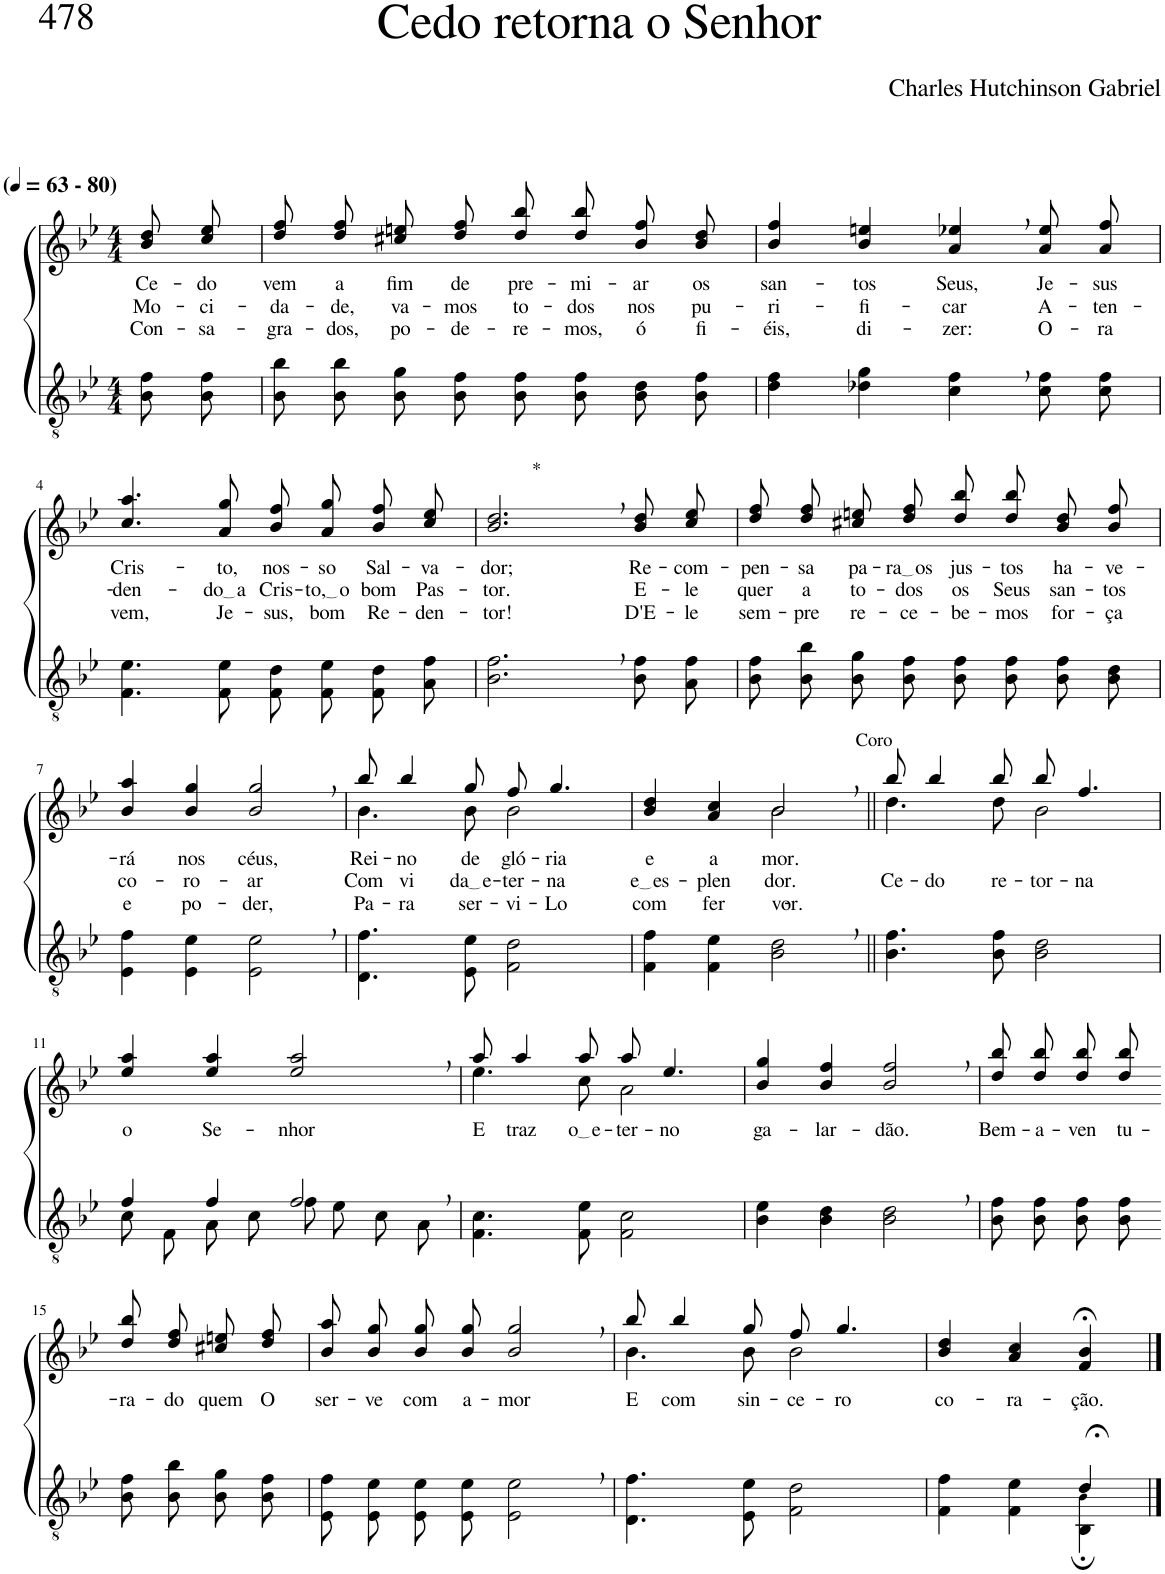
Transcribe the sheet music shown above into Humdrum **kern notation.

**kern	**kern	**text	**text	**text
*part2	*part1	*part1	*part1	*part1
*staff2	*staff1	*staff1	*staff1	*staff1
*I"Parte III e IV	*I"Parte I e II	*	*	*
*clefGv2	*clefG2	*	*	*
*Trd4c7	*Trd4c7	*	*	*
*k[b-e-]	*k[b-e-]	*	*	*
*M4/4	*M4/4	*	*	*
*MM63	*MM63	*	*	*
=1	=1	=1	=1	=1
!	!LO:TX:a:B:t=(	!	!	!
!	!LO:TX:a:B:t=- 80)	!	!	!
!	!	!LO:LY:b	!LO:LY:b	!LO:LY:b
8B-\ 8f\L	8b-\ 8dd\L	Ce-	Mo-	Con-
!	!	!LO:LY:b	!LO:LY:b	!LO:LY:b
8B-\ 8f\J	8cc\ 8ee-\J	-do	-ci-	-sa-
=2	=2	=2	=2	=2
!	!	!LO:LY:b	!LO:LY:b	!LO:LY:b
8B-\ 8b-\L	8dd\ 8ff\L	vem	-da-	-gra-
!	!	!LO:LY:b	!LO:LY:b	!LO:LY:b
8B-\ 8b-\J	8dd\ 8ff\J	a	-de,	-dos,
!	!	!LO:LY:b	!LO:LY:b	!LO:LY:b
8B-\ 8g\L	8cc#X\ 8een\L	fim	va-	po-
!	!	!LO:LY:b	!LO:LY:b	!LO:LY:b
8B-\ 8f\J	8dd\ 8ff\J	de	-mos	-de-
!	!	!LO:LY:b	!LO:LY:b	!LO:LY:b
8B-\ 8f\L	8dd\ 8bb-\L	pre-	to-	-re-
!	!	!LO:LY:b	!LO:LY:b	!LO:LY:b
8B-\ 8f\J	8dd\ 8bb-\J	-mi-	-dos	-mos,
!	!	!LO:LY:b	!LO:LY:b	!LO:LY:b
8B-\ 8d\L	8b-\ 8ff\L	-ar	nos	ó
!	!	!LO:LY:b	!LO:LY:b	!LO:LY:b
8B-\ 8f\J	8b-\ 8dd\J	os	pu-	fi-
=3	=3	=3	=3	=3
!	!	!LO:LY:b	!LO:LY:b	!LO:LY:b
4d\ 4f\	4b-/ 4ff/	san-	-ri-	-éis,
!	!	!LO:LY:b	!LO:LY:b	!LO:LY:b
4d-X\ 4g\	4b-/ 4een/	-tos	-fi-	di-
!	!	!LO:LY:b	!LO:LY:b	!LO:LY:b
4c\, 4f\,	4a/, 4ee-X/,	Seus,	-car	-zer:
!	!	!LO:LY:b	!LO:LY:b	!LO:LY:b
8c\ 8f\L	8a\ 8ee-\L	Je-	A-	O-
!	!	!LO:LY:b	!LO:LY:b	!LO:LY:b
8c\ 8f\J	8a\ 8ff\J	-sus	-ten-	-ra
!!LO:LB:g=z
=4	=4	=4	=4	=4
!	!	!LO:LY:b	!LO:LY:b	!LO:LY:b
4.F\ 4.e-\	4.cc/ 4.aa/	Cris-	-den-	vem,
!	!	!LO:LY:b	!LO:LY:b	!LO:LY:b
8F\ 8e-\	8a/ 8gg/	-to,	do a	Je-
!	!	!LO:LY:b	!LO:LY:b	!LO:LY:b
8F\ 8d\L	8b-\ 8ff\L	nos-	Cris-	-sus,
!	!	!LO:LY:b	!LO:LY:b	!LO:LY:b
8F\ 8e-\J	8a\ 8gg\J	-so	to, o	bom
!	!	!LO:LY:b	!LO:LY:b	!LO:LY:b
8F\ 8d\L	8b-\ 8ff\L	Sal-	bom	Re-
!	!	!LO:LY:b	!LO:LY:b	!LO:LY:b
8A\ 8f\J	8cc\ 8ee-\J	-va-	Pas-	-den-
=5	=5	=5	=5	=5
!	!LO:TX:a:t=*	!	!	!
!	!	!LO:LY:b	!LO:LY:b	!LO:LY:b
2.B-\, 2.f\,	2.b-/, 2.dd/,	-dor;	-tor.	-tor!
!	!	!LO:LY:b	!LO:LY:b	!LO:LY:b
8B-\ 8f\L	8b-\ 8dd\L	Re-	E-	D'E-
!	!	!LO:LY:b	!LO:LY:b	!LO:LY:b
8A\ 8f\J	8cc\ 8ee-\J	-com-	-le	-le
=6	=6	=6	=6	=6
!	!	!LO:LY:b	!LO:LY:b	!LO:LY:b
8B-\ 8f\L	8dd\ 8ff\L	-pen-	quer	sem-
!	!	!LO:LY:b	!LO:LY:b	!LO:LY:b
8B-\ 8b-\J	8dd\ 8ff\J	-sa	a	-pre
!	!	!LO:LY:b	!LO:LY:b	!LO:LY:b
8B-\ 8g\L	8cc#X\ 8een\L	pa-	to-	re-
!	!	!LO:LY:b	!LO:LY:b	!LO:LY:b
8B-\ 8f\J	8dd\ 8ff\J	ra os	-dos	-ce-
!	!	!LO:LY:b	!LO:LY:b	!LO:LY:b
8B-\ 8f\L	8dd\ 8bb-\L	jus-	os	-be-
!	!	!LO:LY:b	!LO:LY:b	!LO:LY:b
8B-\ 8f\J	8dd\ 8bb-\J	-tos	Seus	-mos
!	!	!LO:LY:b	!LO:LY:b	!LO:LY:b
8B-\ 8f\L	8b-\ 8dd\L	ha-	san-	for-
!	!	!LO:LY:b	!LO:LY:b	!LO:LY:b
8B-\ 8d\J	8b-\ 8ff\J	-ve-	-tos	-ça
!!LO:LB:g=z
=7	=7	=7	=7	=7
!	!	!LO:LY:b	!LO:LY:b	!LO:LY:b
4E-\ 4f\	4b-/ 4aa/	-rá	co-	e
!	!	!LO:LY:b	!LO:LY:b	!LO:LY:b
4E-\ 4e-\	4b-/ 4gg/	nos	-ro-	po-
!	!	!LO:LY:b	!LO:LY:b	!LO:LY:b
2E-\, 2e-\,	2b-/, 2gg/,	céus,	-ar	-der,
=8	=8	=8	=8	=8
*	*^	*	*	*
!	!	!	!LO:LY:b	!LO:LY:b	!LO:LY:b
4.D\ 4.f\	8bb-/	4.b-\	Rei-	Com	Pa-
!	!	!	!LO:LY:b	!LO:LY:b	!LO:LY:b
.	4bb-/	.	-no	vi-	-ra
!	!	!	!LO:LY:b	!LO:LY:b	!LO:LY:b
8E-\ 8e-\	8gg/	8b-\	de	da e	ser-
!	!	!	!LO:LY:b	!LO:LY:b	!LO:LY:b
2F\ 2d\	8ff/	2b-\	gló-	-ter-	-vi-
!	!	!	!LO:LY:b	!LO:LY:b	!LO:LY:b
.	4.gg/	.	-ria	-na	-Lo
=9	=9	=9	=9	=9	=9
!	!	!	!LO:LY:b	!LO:LY:b	!LO:LY:b
4F\ 4f\	4b-/ 4dd/	2ryy	e	e es	com
!	!	!	!LO:LY:b	!LO:LY:b	!LO:LY:b
4F\ 4e-\	4a/ 4cc/	.	a-	-plen-	fer-
!	!LO:TX:a:t=Coro	!	!	!	!
!	!	!	!LO:LY:b	!LO:LY:b	!LO:LY:b
2B-\, 2d\,	2b-,/	2b-\	-mor.	-dor.	-vor.-
=10||	=10||	=10||	=10||	=10||	=10||
!	!	!	!	!LO:LY:b	!
4.B-\ 4.f\	8bb-/	4.dd\	.	Ce-	.
!	!	!	!	!LO:LY:b	!
.	4bb-/	.	.	-do	.
!	!	!	!	!LO:LY:b	!
8B-\ 8f\	8bb-/	8dd\	.	re-	.
!	!	!	!	!LO:LY:b	!
2B-\ 2d\	8bb-/	2b-\	.	-tor-	.
!	!	!	!	!LO:LY:b	!
.	4.ff/	.	.	-na	.
*	*v	*v	*	*	*
!!LO:LB:g=z
=11	=11	=11	=11	=11
*^	*	*	*	*
!	!	!	!LO:LY:b	!	!
4f/	8c\L	4ee-/ 4aa/	o	.	.
.	8F\J	.	.	.	.
!	!	!	!LO:LY:b	!	!
4f/	8A\L	4ee-/ 4aa/	Se-	.	.
.	8c\J	.	.	.	.
!	!	!	!LO:LY:b	!	!
2f,/	8f\L	2ee-/, 2aa/,	-nhor	.	.
.	8e-\J	.	.	.	.
.	8c\L	.	.	.	.
.	8A\J	.	.	.	.
=12	=12	=12	=12	=12	=12
*	*	*^	*	*	*
!	!	!	!	!LO:LY:b	!	!
*v	*v	*	*	*	*	*
4.F\ 4.c\	8aa/	4.ee-\	-E	.	.
!	!	!	!LO:LY:b	!	!
.	4aa/	.	traz	.	.
!	!	!	!LO:LY:b	!	!
8F\ 8e-\	8aa/	8cc\	o e	.	.
!	!	!	!LO:LY:b	!	!
2F\ 2c\	8aa/	2a\	-ter-	.	.
!	!	!	!LO:LY:b	!	!
.	4.ee-/	.	-no	.	.
*	*v	*v	*	*	*
=13	=13	=13	=13	=13
!	!	!LO:LY:b	!	!
4B-\ 4e-\	4b-/ 4gg/	ga-	.	.
!	!	!LO:LY:b	!	!
4B-\ 4d\	4b-/ 4ff/	-lar-	.	.
!	!	!LO:LY:b	!	!
2B-\, 2d\,	2b-/, 2ff/,	-dão.	.	.
=14	=14	=14	=14	=14
!	!	!LO:LY:b	!	!
8B-\ 8f\L	8dd\ 8bb-\L	Bem-	.	.
!	!	!LO:LY:b	!	!
8B-\ 8f\J	8dd\ 8bb-\J	-a-	.	.
!	!	!LO:LY:b	!	!
8B-\ 8f\L	8dd\ 8bb-\L	-ven	.	.
!	!	!LO:LY:b	!	!
8B-\ 8f\J	8dd\ 8bb-\J	tu-	.	.
!!LO:LB:g=z
=15-	=15-	=15-	=15-	=15-
!	!	!LO:LY:b	!	!
8B-\ 8f\L	8dd\ 8bb-\L	-ra-	.	.
!	!	!LO:LY:b	!	!
8B-\ 8b-\J	8dd\ 8ff\J	-do	.	.
!	!	!LO:LY:b	!	!
8B-\ 8g\L	8cc#X\ 8een\L	quem	.	.
!	!	!LO:LY:b	!	!
8B-\ 8f\J	8dd\ 8ff\J	O	.	.
=16	=16	=16	=16	=16
!	!	!LO:LY:b	!	!
8E-/ 8f/L	8b-\ 8aa\L	ser-	.	.
!	!	!LO:LY:b	!	!
8E-/ 8e-/J	8b-\ 8gg\J	-ve	.	.
!	!	!LO:LY:b	!	!
8E-/ 8e-/L	8b-\ 8gg\L	com	.	.
!	!	!LO:LY:b	!	!
8E-/ 8e-/J	8b-\ 8gg\J	a-	.	.
!	!	!LO:LY:b	!	!
2E-\, 2e-\,	2b-/, 2gg/,	-mor	.	.
=17	=17	=17	=17	=17
*	*^	*	*	*
!	!	!	!LO:LY:b	!	!
4.D\ 4.f\	8bb-/	4.b-\	E	.	.
!	!	!	!LO:LY:b	!	!
.	4bb-/	.	com	.	.
!	!	!	!LO:LY:b	!	!
8E-\ 8e-\	8gg/	8b-\	sin-	.	.
!	!	!	!LO:LY:b	!	!
2F\ 2d\	8ff/	2b-\	-ce-	.	.
!	!	!	!LO:LY:b	!	!
.	4.gg/	.	-ro	.	.
*	*v	*v	*	*	*
=18	=18	=18	=18	=18
*^	*	*	*	*
!	!	!	!LO:LY:b	!	!
2ryy	4F\ 4f\	4b-/ 4dd/	co-	.	.
!	!	!	!LO:LY:b	!	!
.	4F\ 4e-\	4a/ 4cc/	-ra-	.	.
!	!	!	!LO:LY:b	!	!
4d;</	4BB-\; 4B-!\;	4f/;< 4b-/;<	-ção.	.	.
*v	*v	*	*	*	*
==	==	==	==	==
*-	*-	*-	*-	*-
